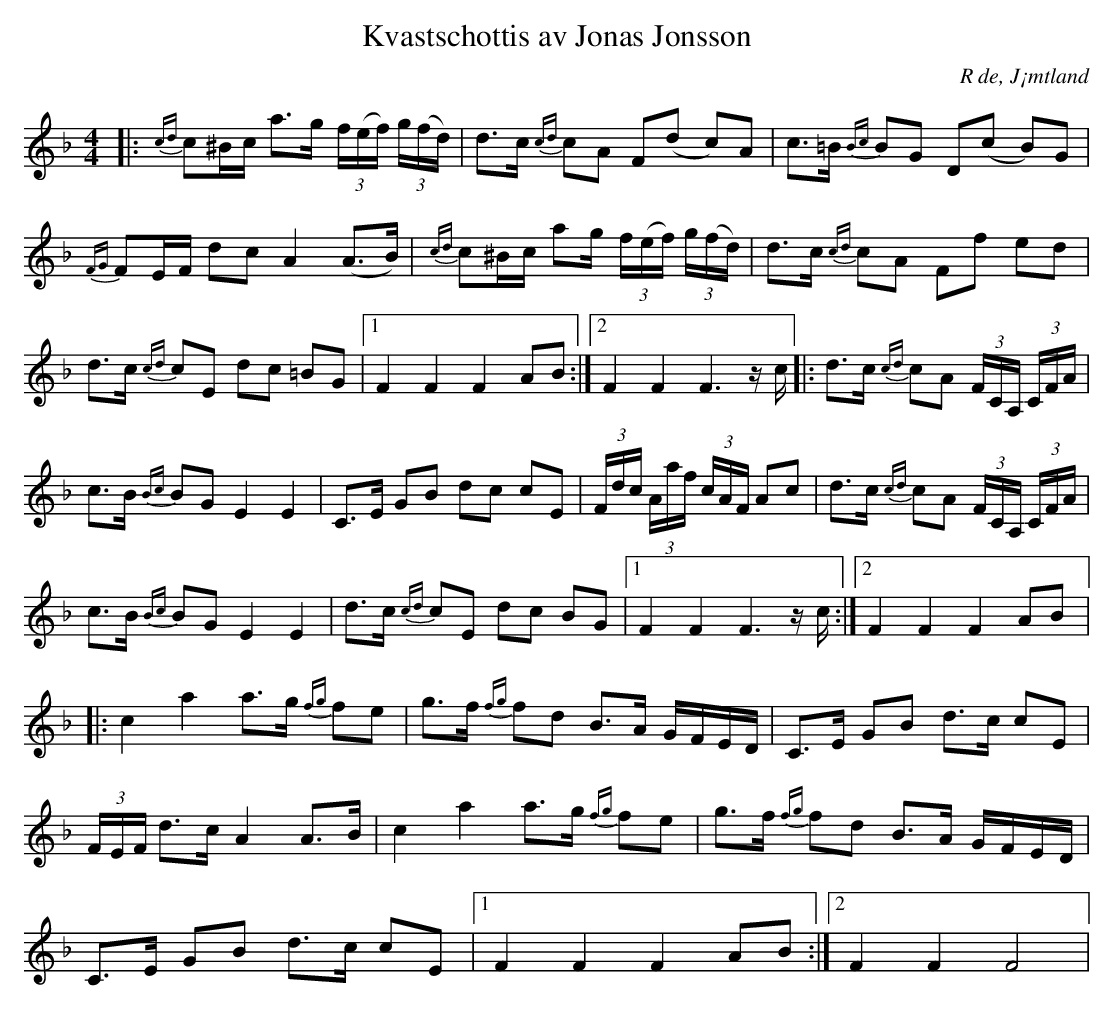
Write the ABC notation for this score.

X:1
T:Kvastschottis av Jonas Jonsson
O:R de, J¡mtland
M:4/4
L:1/16
K:F
|: {cd}c2^Bc a2>g2 (3f(ef) (3g(fd) | d2>c2 {cd}c2A2 F2(d2- c2)A2 | c2>=B2 {Bc}B2G2 D2(c2- B2)G2 | {FG}F2EF d2c2 A4 (A2>B2) | {cd}c2^Bc a2g (3f(ef) (3g(fd) | d2>c2 {cd}c2A2 F2f2 e2d2 | d2>c2 {cd}c2E2 d2c2 =B2G2 |1 F4 F4 F4 A2B2 :|2 F4 F4 F4> z2c ]|: d2>c2 {cd}c2A2 (3FCA, (3CFA | c2>B2 {Bc}B2G2 E4 E4 | C2>E2 G2B2 d2c2 c2E2 | (3Fdc (3Aaf (3cAF A2c2 | d2>c2 {cd}c2A2 (3FCA, (3CFA | c2>B2 {Bc}B2G2 E4 E4 | d2>c2 {cd}c2E2 d2c2 B2G2 |1 F4 F4 F4> z2c :|2 F4 F4 F4 A2B2 ]|: c4 a4 a2>g2 {fg}f2e2 | g2>f2 {fg}f2d2 B2>A2 GFED | C2,>E2 G2B2 d2>c2 c2E2 | (3FEF d2>c2 A4 A2>B2 | c4 a4 a2>g2 {fg}f2e2 | g2>f2 {fg}f2d2 B2>A2 GFED | C2,>E2 G2B2 d2>c2 c2E2 |1 F4 F4 F4 A2B2 :|2  F4 F4 F8 |
